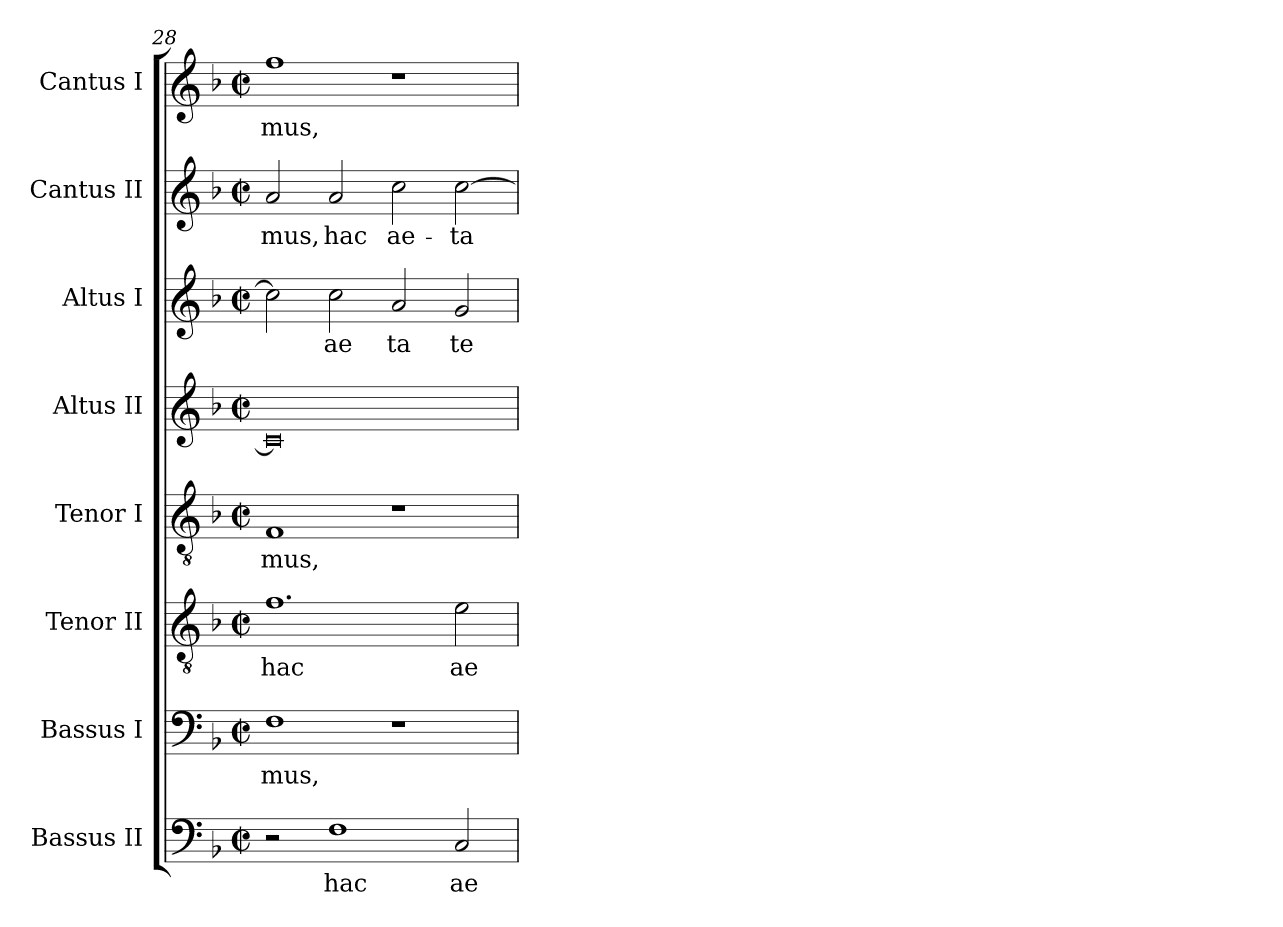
**kern	**text	**kern	**text	**kern	**text	**kern	**text	**kern	**kern	**text	**kern	**text	**kern	**text
*part8	*part8	*part7	*part7	*part6	*part6	*part5	*part5	*part4	*part3	*part3	*part2	*part2	*part1	*part1
*staff8	*staff8	*staff7	*staff7	*staff6	*staff6	*staff5	*staff5	*staff4	*staff3	*staff3	*staff2	*staff2	*staff1	*staff1
*I"Bassus II	*	*I"Bassus I	*	*I"Tenor II	*	*I"Tenor I	*	*I"Altus II	*I"Altus I	*	*I"Cantus II	*	*I"Cantus I	*
*I'B II	*	*I'B I	*	*I'T II	*	*I'T I	*	*I'A II	*I'A I	*	*	*	*	*
*clefF4	*	*clefF4	*	*clefGv2	*	*clefGv2	*	*clefG2	*clefG2	*	*clefG2	*	*clefG2	*
*k[b-]	*	*k[b-]	*	*k[b-]	*	*k[b-]	*	*k[b-]	*k[b-]	*	*k[b-]	*	*k[b-]	*
*F:	*	*F:	*	*F:	*	*F:	*	*F:	*F:	*	*F:	*	*F:	*
*M2/2	*	*M2/2	*	*M2/2	*	*M2/2	*	*M2/2	*M2/2	*	*M2/2	*	*M2/2	*
*met(c|)	*	*met(c|)	*	*met(c|)	*	*met(c|)	*	*met(c|)	*met(c|)	*	*met(c|)	*	*met(c|)	*
=28	=28	=28	=28	=28	=28	=28	=28	=28	=28	=28	=28	=28	=28	=28
!	!	!	!LO:LY:b:cj	!	!LO:LY:b:cj	!	!LO:LY:b:cj	!	!	!	!	!LO:LY:b:cj	!	!LO:LY:b:cj
2r	.	1F	mus,	1.f	hac	1F	-mus,	0c]	2cc\]	.	2a/	-mus,	1ff	mus,
!	!LO:LY:b:cj	!	!	!	!	!	!	!	!	!LO:LY:b:cj	!	!LO:LY:b:cj	!	!
1F	hac	.	.	.	.	.	.	.	2cc\	ae	2a/	hac	.	.
!	!	!	!	!	!	!	!	!	!	!LO:LY:b:cj	!	!LO:LY:b:cj	!	!
.	.	1r	.	.	.	1r	.	.	2a/	ta	2cc\	ae-	1r	.
!	!LO:LY:b:cj	!	!	!	!LO:LY:b:cj	!	!	!	!	!LO:LY:b:cj	!	!LO:LY:b:cj	!	!
2C/	ae	.	.	2e\	ae-	.	.	.	2g/	te	[>2cc\	-ta-	.	.
=	=	=	=	=	=	=	=	=	=	=	=	=	=	=
*-	*-	*-	*-	*-	*-	*-	*-	*-	*-	*-	*-	*-	*-	*-
